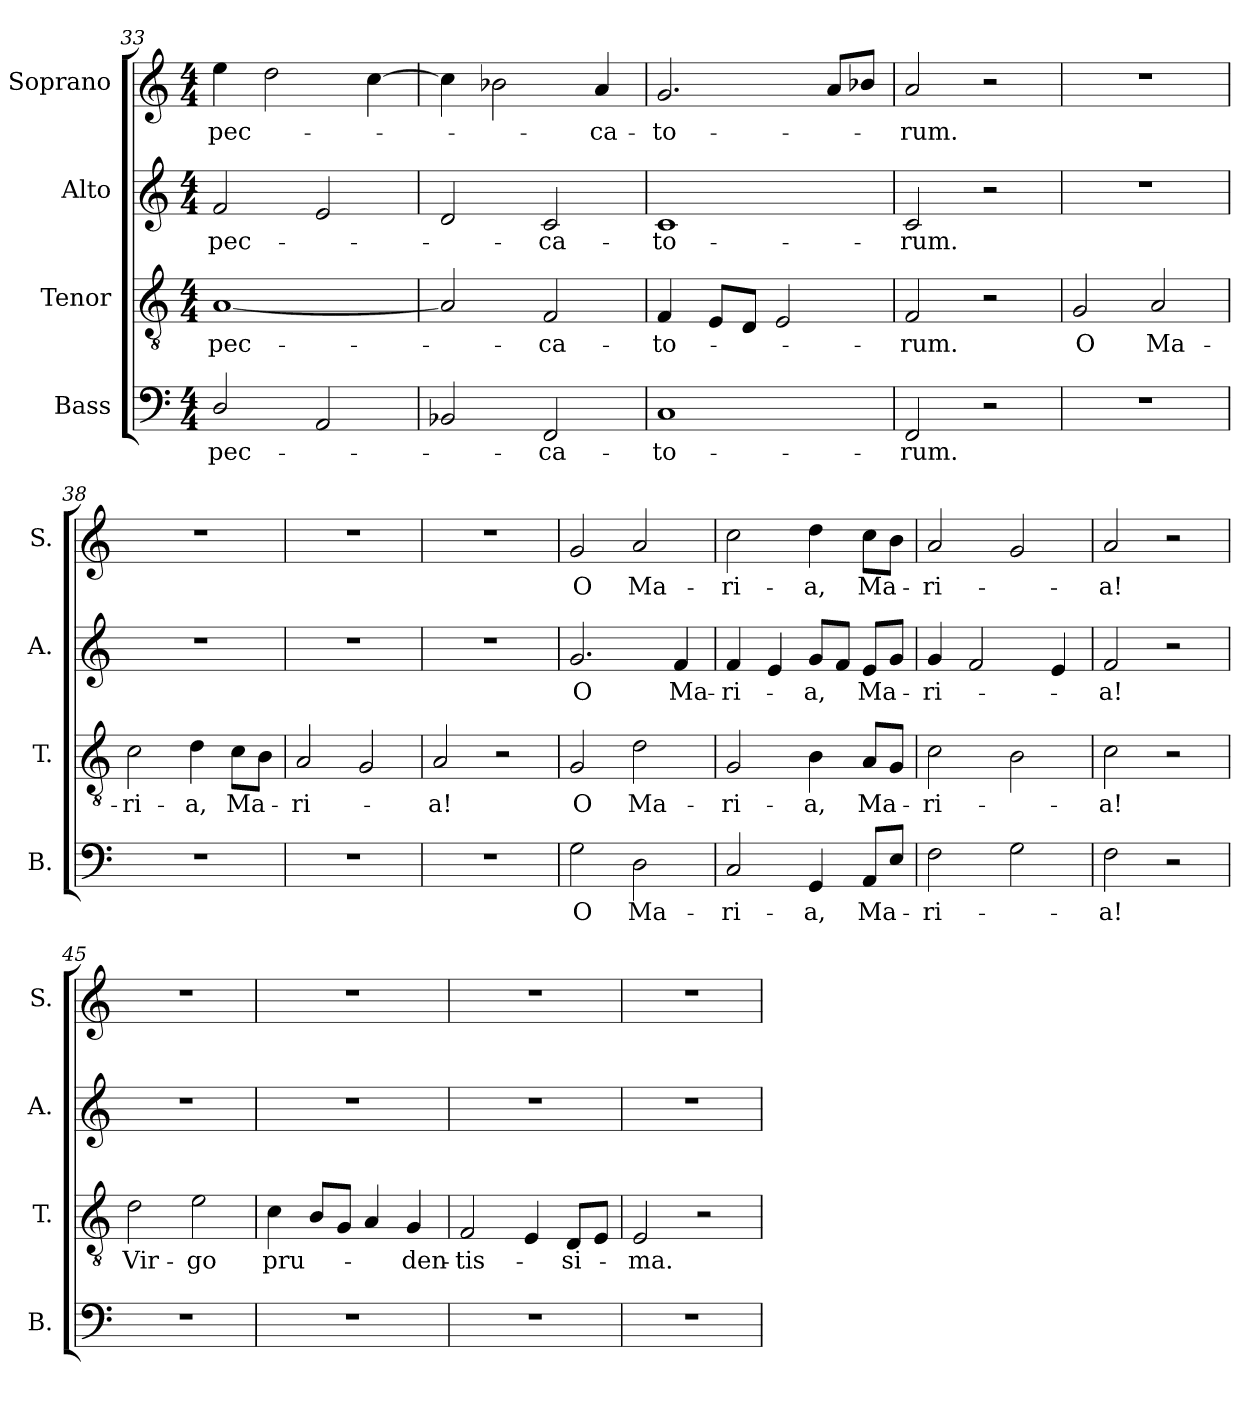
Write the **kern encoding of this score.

**kern	**text	**kern	**text	**kern	**text	**kern	**text
*part4	*part4	*part3	*part3	*part2	*part2	*part1	*part1
*staff4	*staff4	*staff3	*staff3	*staff2	*staff2	*staff1	*staff1
*I"Bass	*	*I"Tenor	*	*I"Alto	*	*I"Soprano	*
*I'B.	*	*I'T.	*	*I'A.	*	*I'S.	*
*clefF4	*	*clefGv2	*	*clefG2	*	*clefG2	*
*k[]	*	*k[]	*	*k[]	*	*k[]	*
*M4/4	*	*M4/4	*	*M4/4	*	*M4/4	*
=33	=33	=33	=33	=33	=33	=33	=33
!	!LO:LY:b	!	!LO:LY:b	!	!LO:LY:b	!	!LO:LY:b
2D/	pec-	[1A	pec-	2f/	pec-	4ee\	pec-
.	.	.	.	.	.	2dd\	.
2AA/	.	.	.	2e/	.	.	.
.	.	.	.	.	.	[4cc\	.
=34	=34	=34	=34	=34	=34	=34	=34
2BB-X/	.	2A/]	.	2d/	.	4cc\]	.
.	.	.	.	.	.	2b-X\	.
!	!LO:LY:b	!	!LO:LY:b	!	!LO:LY:b	!	!
2FF/	ca-	2F/	ca-	2c/	ca-	.	.
!	!	!	!	!	!	!	!LO:LY:b
.	.	.	.	.	.	4a/	ca-
=35	=35	=35	=35	=35	=35	=35	=35
!	!LO:LY:b	!	!LO:LY:b	!	!LO:LY:b	!	!LO:LY:b
1C	to-	4F/	to-	1c	to-	2.g/	to-
.	.	8E/L	.	.	.	.	.
.	.	8D/J	.	.	.	.	.
.	.	2E/	.	.	.	.	.
.	.	.	.	.	.	8a/L	.
.	.	.	.	.	.	8b-X/J	.
=36	=36	=36	=36	=36	=36	=36	=36
!	!LO:LY:b	!	!LO:LY:b	!	!LO:LY:b	!	!LO:LY:b
2FF/	rum.	2F/	rum.	2c/	rum.	2a/	rum.
2r	.	2r	.	2r	.	2r	.
=37	=37	=37	=37	=37	=37	=37	=37
!	!	!	!LO:LY:b	!	!	!	!
1r	.	2G/	O	1r	.	1r	.
!	!	!	!LO:LY:b	!	!	!	!
.	.	2A/	Ma-	.	.	.	.
=38	=38	=38	=38	=38	=38	=38	=38
!	!	!	!LO:LY:b	!	!	!	!
1r	.	2c\	ri-	1r	.	1r	.
!	!	!	!LO:LY:b	!	!	!	!
.	.	4d\	a,	.	.	.	.
!	!	!	!LO:LY:b	!	!	!	!
.	.	8c\L	Ma-	.	.	.	.
.	.	8B\J	.	.	.	.	.
=39	=39	=39	=39	=39	=39	=39	=39
!	!	!	!LO:LY:b	!	!	!	!
1r	.	2A/	ri-	1r	.	1r	.
.	.	2G/	.	.	.	.	.
=40	=40	=40	=40	=40	=40	=40	=40
!	!	!	!LO:LY:b	!	!	!	!
1r	.	2A/	a!	1r	.	1r	.
.	.	2r	.	.	.	.	.
=41	=41	=41	=41	=41	=41	=41	=41
!	!LO:LY:b	!	!LO:LY:b	!	!LO:LY:b	!	!LO:LY:b
2G\	O	2G/	O	2.g/	O	2g/	O
!	!LO:LY:b	!	!LO:LY:b	!	!	!	!LO:LY:b
2D\	Ma-	2d\	Ma-	.	.	2a/	Ma-
!	!	!	!	!	!LO:LY:b	!	!
.	.	.	.	4f/	Ma-	.	.
!!LO:PB:g=z
=42	=42	=42	=42	=42	=42	=42	=42
!	!LO:LY:b	!	!LO:LY:b	!	!LO:LY:b	!	!LO:LY:b
2C/	ri-	2G/	ri-	4f/	ri-	2cc\	ri-
.	.	.	.	4e/	.	.	.
!	!LO:LY:b	!	!LO:LY:b	!	!LO:LY:b	!	!LO:LY:b
4GG/	a,	4B\	a,	8g/L	a,	4dd\	a,
.	.	.	.	8f/J	.	.	.
!	!LO:LY:b	!	!LO:LY:b	!	!LO:LY:b	!	!LO:LY:b
8AA/L	Ma-	8A/L	Ma-	8e/L	Ma-	8cc\L	Ma-
8E/J	.	8G/J	.	8g/J	.	8b\J	.
=43	=43	=43	=43	=43	=43	=43	=43
!	!LO:LY:b	!	!LO:LY:b	!	!LO:LY:b	!	!LO:LY:b
2F\	ri-	2c\	ri-	4g/	ri-	2a/	ri-
.	.	.	.	2f/	.	.	.
2G\	.	2B\	.	.	.	2g/	.
.	.	.	.	4e/	.	.	.
=44	=44	=44	=44	=44	=44	=44	=44
!	!LO:LY:b	!	!LO:LY:b	!	!LO:LY:b	!	!LO:LY:b
2F\	a!	2c\	a!	2f/	a!	2a/	a!
2r	.	2r	.	2r	.	2r	.
=45	=45	=45	=45	=45	=45	=45	=45
!	!	!	!LO:LY:b	!	!	!	!
1r	.	2d\	Vir-	1r	.	1r	.
!	!	!	!LO:LY:b	!	!	!	!
.	.	2e\	go	.	.	.	.
=46	=46	=46	=46	=46	=46	=46	=46
!	!	!	!LO:LY:b	!	!	!	!
1r	.	4c\	pru-	1r	.	1r	.
.	.	8B/L	.	.	.	.	.
.	.	8G/J	.	.	.	.	.
.	.	4A/	.	.	.	.	.
!	!	!	!LO:LY:b	!	!	!	!
.	.	4G/	den-	.	.	.	.
=47	=47	=47	=47	=47	=47	=47	=47
!	!	!	!LO:LY:b	!	!	!	!
1r	.	2F/	tis-	1r	.	1r	.
.	.	4E/	.	.	.	.	.
!	!	!	!LO:LY:b	!	!	!	!
.	.	8D/L	si-	.	.	.	.
.	.	8E/J	.	.	.	.	.
=48	=48	=48	=48	=48	=48	=48	=48
!	!	!	!LO:LY:b	!	!	!	!
1r	.	2E/	ma.	1r	.	1r	.
.	.	2r	.	.	.	.	.
=	=	=	=	=	=	=	=
*-	*-	*-	*-	*-	*-	*-	*-
